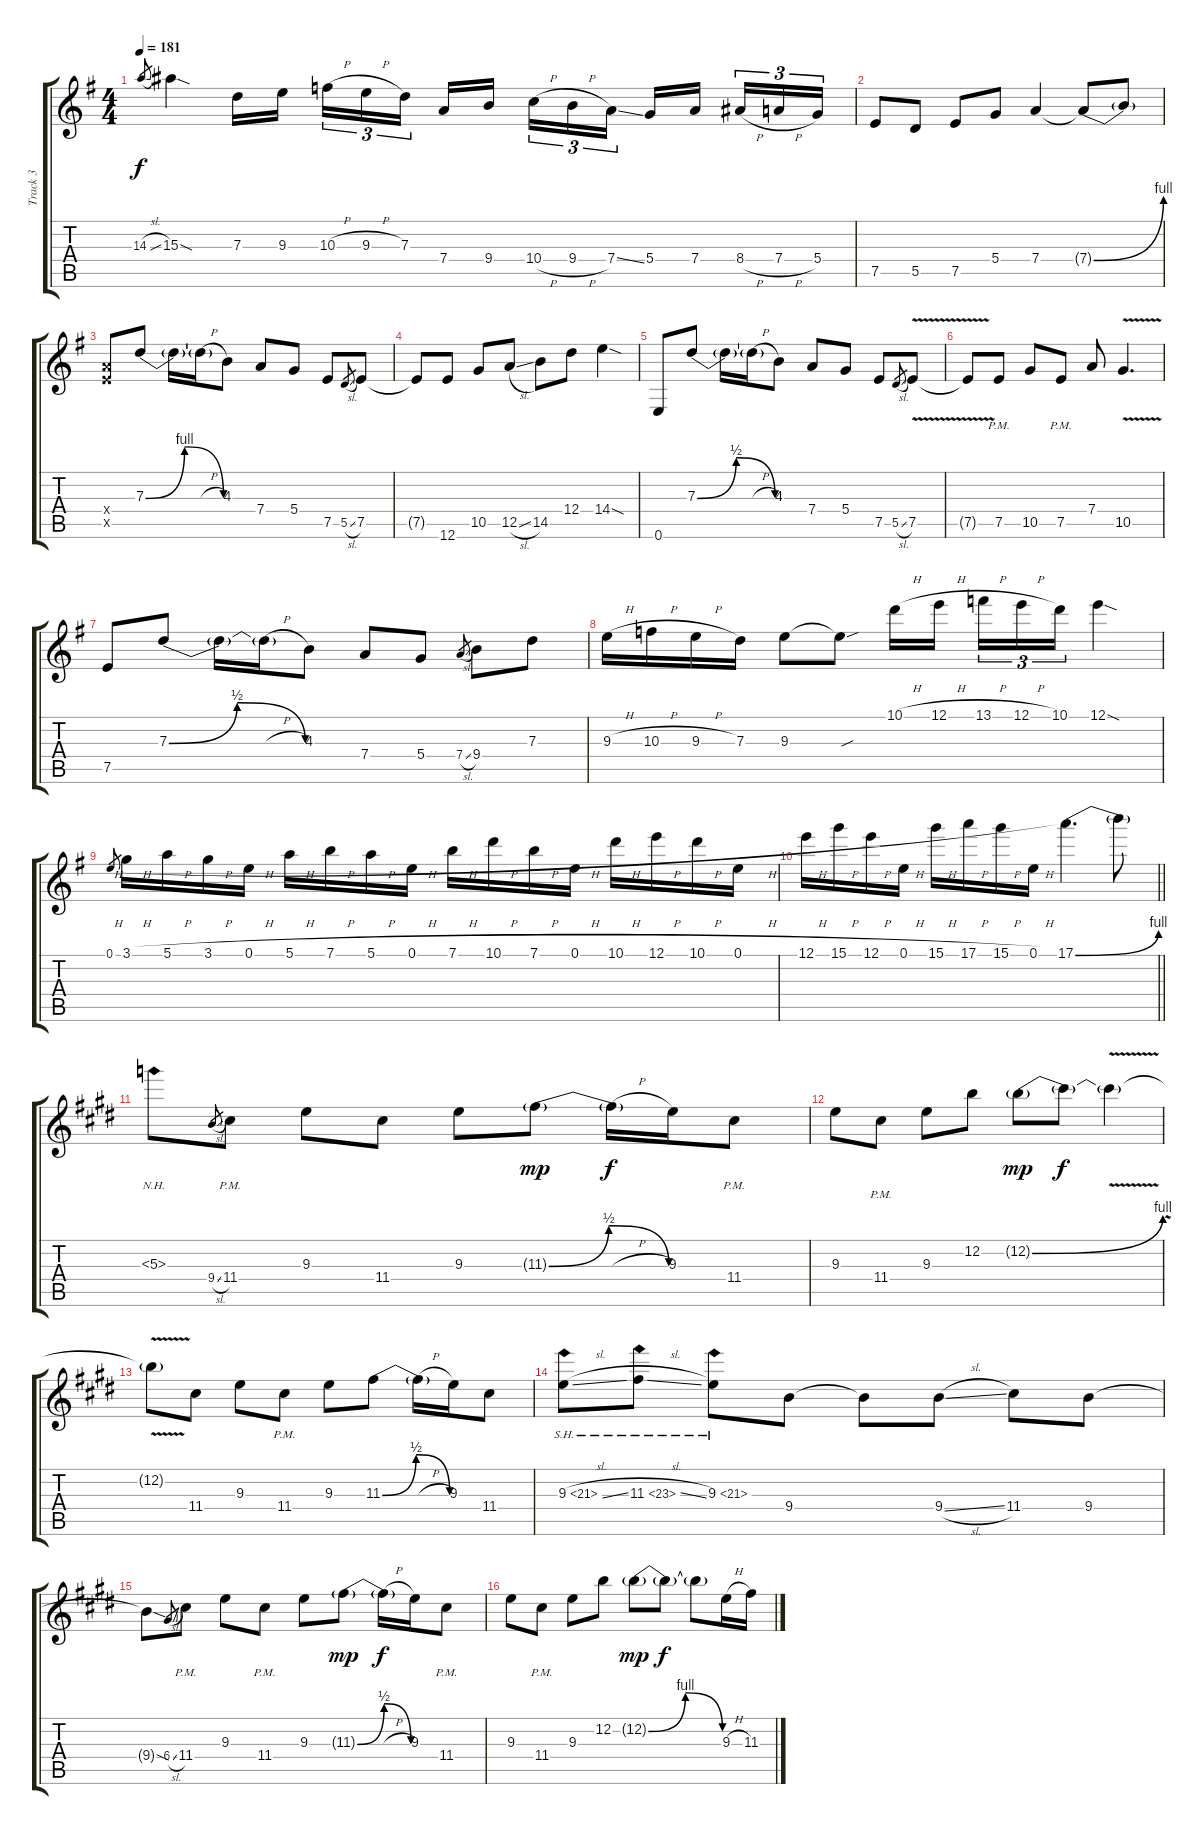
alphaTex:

\track ("Track 3" "Track 3") {instrument distortionguitar}
\staff {score tabs}
\tuning (E4 B3 G3 D3 A2 E2) {hide}
\ts (4 4)
\tempo 181
\clef g2
\ks g
14.3{sl}.8{gr dy f} 15.3{sod}.4 7.3.16 9.3.16{beam splitsecondary} 10.3{h}.16{tu (3 2)} 9.3{h}.16{tu (3 2)} 7.3.16{tu (3 2)} 7.4.16 9.4.16{beam splitsecondary} 10.4{h}.16{tu (3 2)} 9.4{h}.16{tu (3 2)} 7.4{ss}.16{tu (3 2)} 5.4.16 7.4.16{beam splitsecondary} 8.4{h}.16{tu (3 2)} 7.4{h}.16{tu (3 2)} 5.4.16{tu (3 2)} |
7.5.8 5.5.8 7.5.8 5.4.8 7.4.4 7.4{be (bend 0 0 60 4) t}.8 7.4{t}.8 |
(7.4{x} 7.5{x}).8 7.3{be (bendrelease 0 0 30 4 30 4 60 0)}.8 7.3{t}.16 7.3{h t}.16 4.3.8 7.4.8 5.4.8 7.5.8 5.5{sl}.8{gr} 7.5.8 |
7.5{t}.8 12.6.8 10.5.8 12.5{sl}.8 14.5.8 12.4.8 14.4{sod}.4 |
0.6.8 7.3{be (bendrelease 0 0 30 2 30 2 60 0)}.8 7.3{t}.16 7.3{h t}.16 4.3.8 7.4.8 5.4.8 7.5.8 5.5{sl}.8{gr} 7.5{v}.8 |
7.5{t}.8 7.5{pm}.8 10.5.8 7.5{pm}.8 7.4.8 10.5{v}.4{d} |
7.5.8 7.3{be (bendrelease 0 0 30 2 30 2 60 0)}.8 7.3{t}.16 7.3{h t}.16 4.3.8 7.4.8 5.4.8 7.4{sl}.8{gr} 9.4.8 7.3.8 |
9.3{h}.16 10.3{h}.16 9.3{h}.16 7.3.16 9.3.8 9.3{sou t}.8 10.1{h}.16 12.1{h}.16{beam splitsecondary} 13.1{h}.16{tu (3 2)} 12.1{h}.16{tu (3 2)} 10.1.16{tu (3 2)} 12.1{sod}.4 |
0.1{h}.8{gr} 3.1{h}.16 5.1{h}.16 3.1{h}.16 0.1{h}.16 5.1{h}.16 7.1{h}.16 5.1{h}.16 0.1{h}.16 7.1{h}.16 10.1{h}.16 7.1{h}.16 0.1{h}.16 10.1{h}.16 12.1{h}.16 10.1{h}.16 0.1{h}.16 |
\barLineRight lightlight
12.1{h}.16 15.1{h}.16 12.1{h}.16 0.1{h}.16 15.1{h}.16 17.1{h}.16 15.1{h}.16 0.1{h}.16 17.1{be (bend 0 0 60 4)}.4{d} 17.1{t}.8 |
\ks e
5.3{nh}.8 9.4{sl}.8{gr} 11.4{pm}.8 9.3.8 11.4.8 9.3.8 11.3{be (bendrelease 0 0 30 2 30 2 60 0) g}.8{dy mp} 11.3{h t}.16{dy f} 9.3.16 11.4{pm}.8 |
9.3.8 11.4{pm}.8 9.3.8 12.2.8 12.2{be (bend 0 0 60 4) g}.8{dy mp} 12.2{t}.8{dy f} 12.2{v t}.4 |
12.2{t}.8 11.4.8 9.3.8 11.4{pm}.8 9.3.8 11.3{be (bendrelease 0 0 30 2 30 2 60 0)}.8 11.3{h t}.16 9.3.16 11.4.8 |
9.3{sh 12 sl}.8 11.3{sh 12 sl}.8 9.3{sh 12}.8 9.4.8 9.4{t}.8 9.4{sl}.8 11.4.8 9.4.8 |
9.4{sod t}.8 6.4{sl}.8{gr} 11.4{pm}.8 9.3.8 11.4{pm}.8 9.3.8 11.3{be (bendrelease 0 0 30 2 30 2 60 0) g}.8{dy mp} 11.3{h t}.16{dy f} 9.3.16 11.4{pm}.8 |
9.3.8 11.4{pm}.8 9.3.8 12.2.8 12.2{be (bendrelease 0 0 25 4 25 4 60 0) g}.8{dy mp} 12.2{t}.8{dy f} 12.2{t}.8 9.3{h}.16 11.3{h}.16
